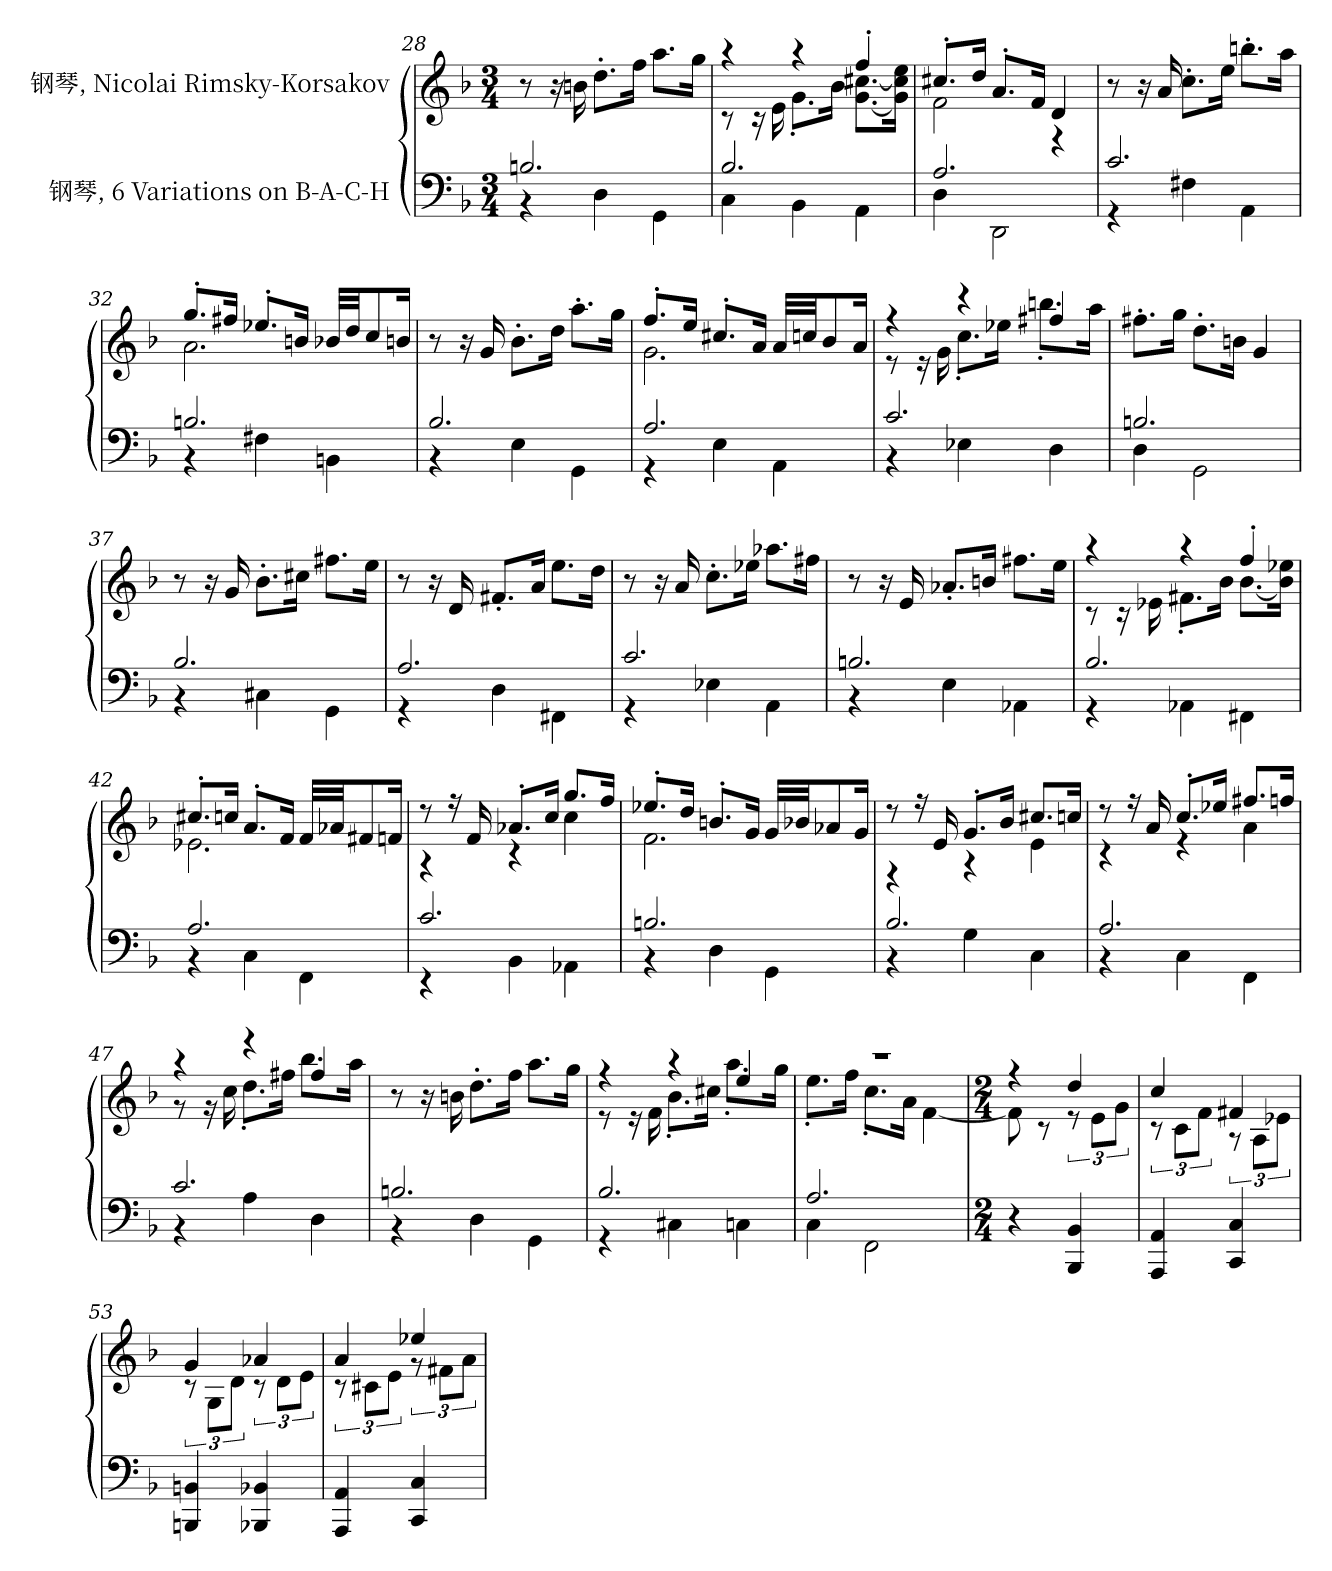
**kern	**kern
*part2	*part1
*staff2	*staff1
*I"钢琴, 6 Variations on B-A-C-H	*I"钢琴, Nicolai Rimsky-Korsakov
*clefF4	*clefG2
*k[b-]	*k[b-]
*M3/4	*M3/4
=28	=28
*^	*
2.Bn/	4r	8r
.	.	16r
.	.	16bn\
.	4D\	8.dd'\L
.	.	16ff\Jk
.	4GG\	8.aa\L
.	.	16gg\Jk
!!LO:LB:g=z
=29	=29	=29
*	*	*^
2.B-/	4C\	4r	8r
.	.	.	16r
.	.	.	16e\
.	4BB-\	4r	8.g'\L
.	.	.	16b-\Jk
.	4AA\	4ff'/	[8.g\ [8.cc#X\L
.	.	.	16g\] 16cc#\] 16ee\Jk
=30	=30	=30	=30
2.A/	4D\	8.cc#X'/L	2f\
.	.	16dd/Jk	.
.	2DD\	8.a'/L	.
.	.	16f/Jk	.
.	.	4d/	4r
*	*	*v	*v
=31	=31	=31
2.c/	4r	8r
.	.	16r
.	.	16a/
.	4F#X\	8.cc'\L
.	.	16ee\Jk
.	4AA\	8.bbn'\L
.	.	16aa\Jk
=32	=32	=32
*	*	*^
2.Bn/	4r	8.gg'/L	2.a\
.	.	16ff#X/Jk	.
.	4F#X\	8.ee-X'/L	.
.	.	16bn/Jk	.
.	4BBn\	32b-X/LLL	.
.	.	32dd/JJ	.
.	.	8cc/	.
.	.	16bn/Jk	.
*	*	*v	*v
!!LO:LB:g=z
=33	=33	=33
2.B-/	4r	8r
.	.	16r
.	.	16g/
.	4E\	8.b-'\L
.	.	16dd\Jk
.	4GG\	8.aa'\L
.	.	16gg\Jk
=34	=34	=34
*	*	*^
2.A/	4r	8.ff'/L	2.g\
.	.	16ee/Jk	.
.	4E\	8.cc#X'/L	.
.	.	16a/Jk	.
.	4AA\	32a/LLL	.
.	.	32ccn/JJ	.
.	.	8b-/	.
.	.	16a/Jk	.
=35	=35	=35	=35
2.c/	4r	4r	8r
.	.	.	16r
.	.	.	16g\
.	4E-X\	4r	8.cc'\L
.	.	.	16ee-X\Jk
.	4D\	4ff#X/	8.bbn'\L
.	.	.	16aa\Jk
*	*	*v	*v
=36	=36	=36
2.Bn/	4D\	8.ff#X'\L
.	.	16gg\Jk
.	2GG\	8.dd'\L
.	.	16bn\Jk
.	.	4g/
!!LO:LB:g=z
=37	=37	=37
2.B-/	4r	8r
.	.	16r
.	.	16g/
.	4C#X\	8.b-'\L
.	.	16cc#X\Jk
.	4GG\	8.ff#X\L
.	.	16ee\Jk
=38	=38	=38
2.A/	4r	8r
.	.	16r
.	.	16d/
.	4D\	8.f#X'/L
.	.	16a/Jk
.	4FF#X\	8.ee\L
.	.	16dd\Jk
=39	=39	=39
2.c/	4r	8r
.	.	16r
.	.	16a/
.	4E-X\	8.cc'\L
.	.	16ee-X\Jk
.	4AA\	8.aa-X\L
.	.	16ff#X\Jk
=40	=40	=40
2.Bn/	4r	8r
.	.	16r
.	.	16e/
.	4E\	8.a-X'/L
.	.	16bn/Jk
.	4AA-X\	8.ff#X\L
.	.	16ee\Jk
!!LO:LB:g=z
=41	=41	=41
*	*	*^
2.B-/	4r	4r	8r
.	.	.	16r
.	.	.	16e-X\
.	4AA-X\	4r	8.f#X'\L
.	.	.	16b-\Jk
.	4FF#X\	4ff'/	[8.b-\L
.	.	.	16b-\] 16ee-X\Jk
=42	=42	=42	=42
2.A/	4r	8.cc#X'/L	2.e-X\
.	.	16ccn/Jk	.
.	4C\	8.a'/L	.
.	.	16f/Jk	.
.	4FF\	32f/LLL	.
.	.	32a-X/JJ	.
.	.	8f#X/	.
.	.	16fn/Jk	.
=43	=43	=43	=43
2.c/	4r	8r	4r
.	.	16r	.
.	.	16f/	.
.	4BB-\	8.a-X'/L	4r
.	.	16cc/Jk	.
.	4AA-X\	8.gg/L	4cc\
.	.	16ff/Jk	.
!!LO:PB:g=z	!!
=44	=44	=44	=44
2.Bn/	4r	8.ee-X'/L	2.f\
.	.	16dd/Jk	.
.	4D\	8.bn'/L	.
.	.	16g/Jk	.
.	4GG\	32g/LLL	.
.	.	32b-X/JJ	.
.	.	8a-X/	.
.	.	16g/Jk	.
=45	=45	=45	=45
2.B-/	4r	8r	4r
.	.	16r	.
.	.	16e/	.
.	4G\	8.g'/L	4r
.	.	16b-/Jk	.
.	4C\	8.cc#X/L	4e\
.	.	16ccn/Jk	.
=46	=46	=46	=46
2.A/	4r	8r	4r
.	.	16r	.
.	.	16a/	.
.	4C\	8.cc'/L	4r
.	.	16ee-X/Jk	.
.	4FF\	8.ff#X/L	4a\
.	.	16ffn/Jk	.
=47	=47	=47	=47
2.c/	4r	4r	8r
.	.	.	16r
.	.	.	16cc\
.	4A\	4r	8.dd'\L
.	.	.	16ff#X\Jk
.	4D\	4ff#/	8.bb-\L
.	.	.	16aa\Jk
*	*	*v	*v
!!LO:LB:g=z
=48	=48	=48
2.Bn/	4r	8r
.	.	16r
.	.	16bn\
.	4D\	8.dd'\L
.	.	16ff\Jk
.	4GG\	8.aa\L
.	.	16gg\Jk
=49	=49	=49
*	*	*^
2.B-/	4r	4r	8r
.	.	.	16r
.	.	.	16f\
.	4C#X\	4r	8.b-'\L
.	.	.	16cc#X\Jk
.	4Cn\	4ee/	8.aa'\L
.	.	.	16gg\Jk
=50	=50	=50	=50
2.A/	4C\	2.r	8.ee'\L
.	.	.	16ff\Jk
.	2FF\	.	8.cc'\L
.	.	.	16a\Jk
.	.	.	[4f\
*v	*v	*	*
=51	=51	=51
*M2/4	*M2/4	*
4r	4r	8f\]
.	.	8r
4BBB-/ 4BB-/	4dd/	12r
.	.	12e\L
.	.	12g\J
=52	=52	=52
4AAA/ 4AA/	4cc/	12r
.	.	12c\L
.	.	12f\J
4CC/ 4C/	4f#X/	12r
.	.	12A\L
.	.	12e-X\J
!!LO:LB:g=z	!!
=53	=53	=53
4BBBn/ 4BBn/	4g/	12r
.	.	12G\L
.	.	12d\J
4BBB-X/ 4BB-X/	4a-X/	12r
.	.	12d\L
.	.	12e\J
=54	=54	=54
4AAA/ 4AA/	4a/	12r
.	.	12c#X\L
.	.	12e\J
4CC/ 4C/	4ee-X/	12r
.	.	12f#X\L
.	.	12a\J
*	*v	*v
=	=
*-	*-
